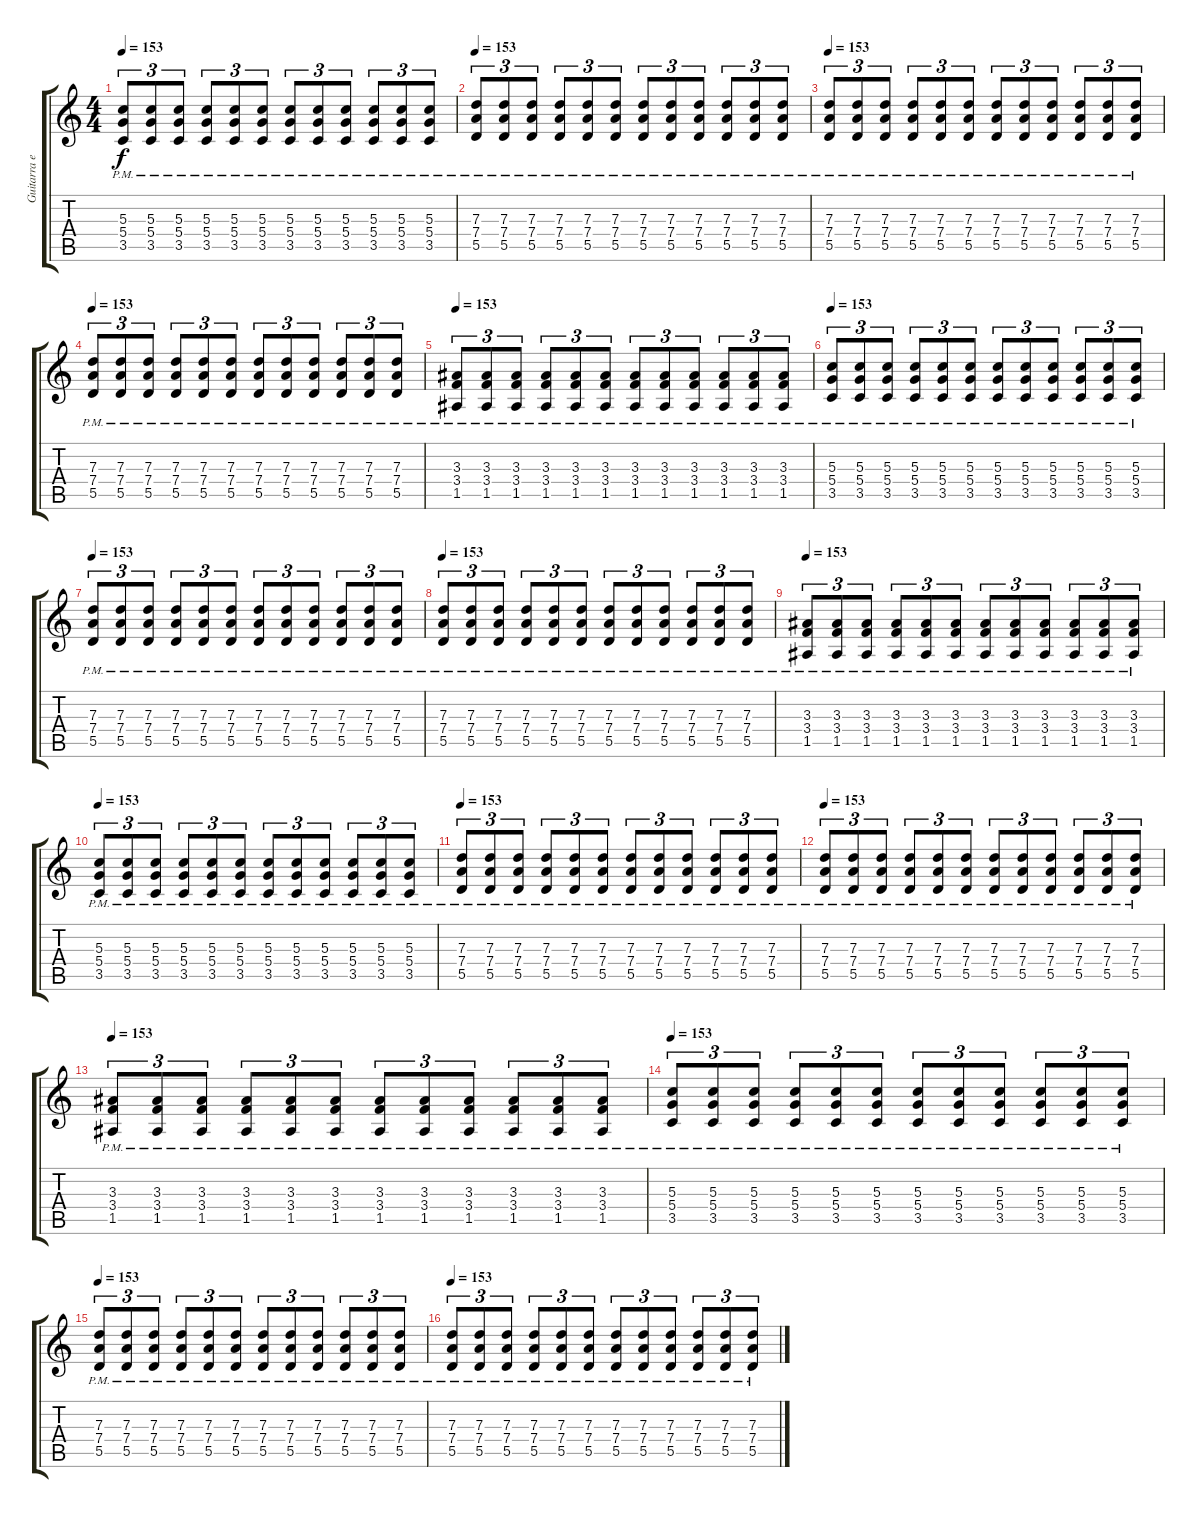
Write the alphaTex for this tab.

\track ("Guitarra eléctrica 1" "Guitarra e") {instrument distortionguitar}
\staff {score tabs}
\tuning (E4 B3 G3 D3 A2 E2) {hide}
\ts (4 4)
\tempo 153
\clef g2
\ks c
(5.3{pm} 5.4{pm} 3.5{pm}).8{tu (3 2) dy f} (5.3{pm} 5.4{pm} 3.5{pm}).8{tu (3 2)} (5.3{pm} 5.4{pm} 3.5{pm}).8{tu (3 2)} (5.3{pm} 5.4{pm} 3.5{pm}).8{tu (3 2)} (5.3{pm} 5.4{pm} 3.5{pm}).8{tu (3 2)} (5.3{pm} 5.4{pm} 3.5{pm}).8{tu (3 2)} (5.3{pm} 5.4{pm} 3.5{pm}).8{tu (3 2)} (5.3{pm} 5.4{pm} 3.5{pm}).8{tu (3 2)} (5.3{pm} 5.4{pm} 3.5{pm}).8{tu (3 2)} (5.3{pm} 5.4{pm} 3.5{pm}).8{tu (3 2)} (5.3{pm} 5.4{pm} 3.5{pm}).8{tu (3 2)} (5.3{pm} 5.4{pm} 3.5{pm}).8{tu (3 2)} |
\tempo 153
(7.3{pm} 7.4{pm} 5.5{pm}).8{tu (3 2) volume 13} (7.3{pm} 7.4{pm} 5.5{pm}).8{tu (3 2)} (7.3{pm} 7.4{pm} 5.5{pm}).8{tu (3 2)} (7.3{pm} 7.4{pm} 5.5{pm}).8{tu (3 2)} (7.3{pm} 7.4{pm} 5.5{pm}).8{tu (3 2)} (7.3{pm} 7.4{pm} 5.5{pm}).8{tu (3 2)} (7.3{pm} 7.4{pm} 5.5{pm}).8{tu (3 2)} (7.3{pm} 7.4{pm} 5.5{pm}).8{tu (3 2)} (7.3{pm} 7.4{pm} 5.5{pm}).8{tu (3 2)} (7.3{pm} 7.4{pm} 5.5{pm}).8{tu (3 2)} (7.3{pm} 7.4{pm} 5.5{pm}).8{tu (3 2)} (7.3{pm} 7.4{pm} 5.5{pm}).8{tu (3 2)} |
\tempo 153
(7.3{pm} 7.4{pm} 5.5{pm}).8{tu (3 2) volume 13} (7.3{pm} 7.4{pm} 5.5{pm}).8{tu (3 2)} (7.3{pm} 7.4{pm} 5.5{pm}).8{tu (3 2)} (7.3{pm} 7.4{pm} 5.5{pm}).8{tu (3 2)} (7.3{pm} 7.4{pm} 5.5{pm}).8{tu (3 2)} (7.3{pm} 7.4{pm} 5.5{pm}).8{tu (3 2)} (7.3{pm} 7.4{pm} 5.5{pm}).8{tu (3 2)} (7.3{pm} 7.4{pm} 5.5{pm}).8{tu (3 2)} (7.3{pm} 7.4{pm} 5.5{pm}).8{tu (3 2)} (7.3{pm} 7.4{pm} 5.5{pm}).8{tu (3 2)} (7.3{pm} 7.4{pm} 5.5{pm}).8{tu (3 2)} (7.3{pm} 7.4{pm} 5.5{pm}).8{tu (3 2)} |
\tempo 153
(7.3{pm} 7.4{pm} 5.5{pm}).8{tu (3 2) volume 13} (7.3{pm} 7.4{pm} 5.5{pm}).8{tu (3 2)} (7.3{pm} 7.4{pm} 5.5{pm}).8{tu (3 2)} (7.3{pm} 7.4{pm} 5.5{pm}).8{tu (3 2)} (7.3{pm} 7.4{pm} 5.5{pm}).8{tu (3 2)} (7.3{pm} 7.4{pm} 5.5{pm}).8{tu (3 2)} (7.3{pm} 7.4{pm} 5.5{pm}).8{tu (3 2)} (7.3{pm} 7.4{pm} 5.5{pm}).8{tu (3 2)} (7.3{pm} 7.4{pm} 5.5{pm}).8{tu (3 2)} (7.3{pm} 7.4{pm} 5.5{pm}).8{tu (3 2)} (7.3{pm} 7.4{pm} 5.5{pm}).8{tu (3 2)} (7.3{pm} 7.4{pm} 5.5{pm}).8{tu (3 2)} |
\tempo 153
(3.3{pm} 3.4{pm} 1.5{pm}).8{tu (3 2)} (3.3{pm} 3.4{pm} 1.5{pm}).8{tu (3 2)} (3.3{pm} 3.4{pm} 1.5{pm}).8{tu (3 2)} (3.3{pm} 3.4{pm} 1.5{pm}).8{tu (3 2)} (3.3{pm} 3.4{pm} 1.5{pm}).8{tu (3 2)} (3.3{pm} 3.4{pm} 1.5{pm}).8{tu (3 2)} (3.3{pm} 3.4{pm} 1.5{pm}).8{tu (3 2)} (3.3{pm} 3.4{pm} 1.5{pm}).8{tu (3 2)} (3.3{pm} 3.4{pm} 1.5{pm}).8{tu (3 2)} (3.3{pm} 3.4{pm} 1.5{pm}).8{tu (3 2)} (3.3{pm} 3.4{pm} 1.5{pm}).8{tu (3 2)} (3.3{pm} 3.4{pm} 1.5{pm}).8{tu (3 2)} |
\tempo 153
(5.3{pm} 5.4{pm} 3.5{pm}).8{tu (3 2)} (5.3{pm} 5.4{pm} 3.5{pm}).8{tu (3 2)} (5.3{pm} 5.4{pm} 3.5{pm}).8{tu (3 2)} (5.3{pm} 5.4{pm} 3.5{pm}).8{tu (3 2)} (5.3{pm} 5.4{pm} 3.5{pm}).8{tu (3 2)} (5.3{pm} 5.4{pm} 3.5{pm}).8{tu (3 2)} (5.3{pm} 5.4{pm} 3.5{pm}).8{tu (3 2)} (5.3{pm} 5.4{pm} 3.5{pm}).8{tu (3 2)} (5.3{pm} 5.4{pm} 3.5{pm}).8{tu (3 2)} (5.3{pm} 5.4{pm} 3.5{pm}).8{tu (3 2)} (5.3{pm} 5.4{pm} 3.5{pm}).8{tu (3 2)} (5.3{pm} 5.4{pm} 3.5{pm}).8{tu (3 2)} |
\tempo 153
(7.3{pm} 7.4{pm} 5.5{pm}).8{tu (3 2) volume 13} (7.3{pm} 7.4{pm} 5.5{pm}).8{tu (3 2)} (7.3{pm} 7.4{pm} 5.5{pm}).8{tu (3 2)} (7.3{pm} 7.4{pm} 5.5{pm}).8{tu (3 2)} (7.3{pm} 7.4{pm} 5.5{pm}).8{tu (3 2)} (7.3{pm} 7.4{pm} 5.5{pm}).8{tu (3 2)} (7.3{pm} 7.4{pm} 5.5{pm}).8{tu (3 2)} (7.3{pm} 7.4{pm} 5.5{pm}).8{tu (3 2)} (7.3{pm} 7.4{pm} 5.5{pm}).8{tu (3 2)} (7.3{pm} 7.4{pm} 5.5{pm}).8{tu (3 2)} (7.3{pm} 7.4{pm} 5.5{pm}).8{tu (3 2)} (7.3{pm} 7.4{pm} 5.5{pm}).8{tu (3 2)} |
\tempo 153
(7.3{pm} 7.4{pm} 5.5{pm}).8{tu (3 2) volume 13} (7.3{pm} 7.4{pm} 5.5{pm}).8{tu (3 2)} (7.3{pm} 7.4{pm} 5.5{pm}).8{tu (3 2)} (7.3{pm} 7.4{pm} 5.5{pm}).8{tu (3 2)} (7.3{pm} 7.4{pm} 5.5{pm}).8{tu (3 2)} (7.3{pm} 7.4{pm} 5.5{pm}).8{tu (3 2)} (7.3{pm} 7.4{pm} 5.5{pm}).8{tu (3 2)} (7.3{pm} 7.4{pm} 5.5{pm}).8{tu (3 2)} (7.3{pm} 7.4{pm} 5.5{pm}).8{tu (3 2)} (7.3{pm} 7.4{pm} 5.5{pm}).8{tu (3 2)} (7.3{pm} 7.4{pm} 5.5{pm}).8{tu (3 2)} (7.3{pm} 7.4{pm} 5.5{pm}).8{tu (3 2)} |
\tempo 153
(3.3{pm} 3.4{pm} 1.5{pm}).8{tu (3 2)} (3.3{pm} 3.4{pm} 1.5{pm}).8{tu (3 2)} (3.3{pm} 3.4{pm} 1.5{pm}).8{tu (3 2)} (3.3{pm} 3.4{pm} 1.5{pm}).8{tu (3 2)} (3.3{pm} 3.4{pm} 1.5{pm}).8{tu (3 2)} (3.3{pm} 3.4{pm} 1.5{pm}).8{tu (3 2)} (3.3{pm} 3.4{pm} 1.5{pm}).8{tu (3 2)} (3.3{pm} 3.4{pm} 1.5{pm}).8{tu (3 2)} (3.3{pm} 3.4{pm} 1.5{pm}).8{tu (3 2)} (3.3{pm} 3.4{pm} 1.5{pm}).8{tu (3 2)} (3.3{pm} 3.4{pm} 1.5{pm}).8{tu (3 2)} (3.3{pm} 3.4{pm} 1.5{pm}).8{tu (3 2)} |
\tempo 153
(5.3{pm} 5.4{pm} 3.5{pm}).8{tu (3 2)} (5.3{pm} 5.4{pm} 3.5{pm}).8{tu (3 2)} (5.3{pm} 5.4{pm} 3.5{pm}).8{tu (3 2)} (5.3{pm} 5.4{pm} 3.5{pm}).8{tu (3 2)} (5.3{pm} 5.4{pm} 3.5{pm}).8{tu (3 2)} (5.3{pm} 5.4{pm} 3.5{pm}).8{tu (3 2)} (5.3{pm} 5.4{pm} 3.5{pm}).8{tu (3 2)} (5.3{pm} 5.4{pm} 3.5{pm}).8{tu (3 2)} (5.3{pm} 5.4{pm} 3.5{pm}).8{tu (3 2)} (5.3{pm} 5.4{pm} 3.5{pm}).8{tu (3 2)} (5.3{pm} 5.4{pm} 3.5{pm}).8{tu (3 2)} (5.3{pm} 5.4{pm} 3.5{pm}).8{tu (3 2)} |
\tempo 153
(7.3{pm} 7.4{pm} 5.5{pm}).8{tu (3 2) volume 13} (7.3{pm} 7.4{pm} 5.5{pm}).8{tu (3 2)} (7.3{pm} 7.4{pm} 5.5{pm}).8{tu (3 2)} (7.3{pm} 7.4{pm} 5.5{pm}).8{tu (3 2)} (7.3{pm} 7.4{pm} 5.5{pm}).8{tu (3 2)} (7.3{pm} 7.4{pm} 5.5{pm}).8{tu (3 2)} (7.3{pm} 7.4{pm} 5.5{pm}).8{tu (3 2)} (7.3{pm} 7.4{pm} 5.5{pm}).8{tu (3 2)} (7.3{pm} 7.4{pm} 5.5{pm}).8{tu (3 2)} (7.3{pm} 7.4{pm} 5.5{pm}).8{tu (3 2)} (7.3{pm} 7.4{pm} 5.5{pm}).8{tu (3 2)} (7.3{pm} 7.4{pm} 5.5{pm}).8{tu (3 2)} |
\tempo 153
(7.3{pm} 7.4{pm} 5.5{pm}).8{tu (3 2) volume 13} (7.3{pm} 7.4{pm} 5.5{pm}).8{tu (3 2)} (7.3{pm} 7.4{pm} 5.5{pm}).8{tu (3 2)} (7.3{pm} 7.4{pm} 5.5{pm}).8{tu (3 2)} (7.3{pm} 7.4{pm} 5.5{pm}).8{tu (3 2)} (7.3{pm} 7.4{pm} 5.5{pm}).8{tu (3 2)} (7.3{pm} 7.4{pm} 5.5{pm}).8{tu (3 2)} (7.3{pm} 7.4{pm} 5.5{pm}).8{tu (3 2)} (7.3{pm} 7.4{pm} 5.5{pm}).8{tu (3 2)} (7.3{pm} 7.4{pm} 5.5{pm}).8{tu (3 2)} (7.3{pm} 7.4{pm} 5.5{pm}).8{tu (3 2)} (7.3{pm} 7.4{pm} 5.5{pm}).8{tu (3 2)} |
\tempo 153
(3.3{pm} 3.4{pm} 1.5{pm}).8{tu (3 2)} (3.3{pm} 3.4{pm} 1.5{pm}).8{tu (3 2)} (3.3{pm} 3.4{pm} 1.5{pm}).8{tu (3 2)} (3.3{pm} 3.4{pm} 1.5{pm}).8{tu (3 2)} (3.3{pm} 3.4{pm} 1.5{pm}).8{tu (3 2)} (3.3{pm} 3.4{pm} 1.5{pm}).8{tu (3 2)} (3.3{pm} 3.4{pm} 1.5{pm}).8{tu (3 2)} (3.3{pm} 3.4{pm} 1.5{pm}).8{tu (3 2)} (3.3{pm} 3.4{pm} 1.5{pm}).8{tu (3 2)} (3.3{pm} 3.4{pm} 1.5{pm}).8{tu (3 2)} (3.3{pm} 3.4{pm} 1.5{pm}).8{tu (3 2)} (3.3{pm} 3.4{pm} 1.5{pm}).8{tu (3 2)} |
\tempo 153
(5.3{pm} 5.4{pm} 3.5{pm}).8{tu (3 2)} (5.3{pm} 5.4{pm} 3.5{pm}).8{tu (3 2)} (5.3{pm} 5.4{pm} 3.5{pm}).8{tu (3 2)} (5.3{pm} 5.4{pm} 3.5{pm}).8{tu (3 2)} (5.3{pm} 5.4{pm} 3.5{pm}).8{tu (3 2)} (5.3{pm} 5.4{pm} 3.5{pm}).8{tu (3 2)} (5.3{pm} 5.4{pm} 3.5{pm}).8{tu (3 2)} (5.3{pm} 5.4{pm} 3.5{pm}).8{tu (3 2)} (5.3{pm} 5.4{pm} 3.5{pm}).8{tu (3 2)} (5.3{pm} 5.4{pm} 3.5{pm}).8{tu (3 2)} (5.3{pm} 5.4{pm} 3.5{pm}).8{tu (3 2)} (5.3{pm} 5.4{pm} 3.5{pm}).8{tu (3 2)} |
\tempo 153
(7.3{pm} 7.4{pm} 5.5{pm}).8{tu (3 2) volume 13} (7.3{pm} 7.4{pm} 5.5{pm}).8{tu (3 2)} (7.3{pm} 7.4{pm} 5.5{pm}).8{tu (3 2)} (7.3{pm} 7.4{pm} 5.5{pm}).8{tu (3 2)} (7.3{pm} 7.4{pm} 5.5{pm}).8{tu (3 2)} (7.3{pm} 7.4{pm} 5.5{pm}).8{tu (3 2)} (7.3{pm} 7.4{pm} 5.5{pm}).8{tu (3 2)} (7.3{pm} 7.4{pm} 5.5{pm}).8{tu (3 2)} (7.3{pm} 7.4{pm} 5.5{pm}).8{tu (3 2)} (7.3{pm} 7.4{pm} 5.5{pm}).8{tu (3 2)} (7.3{pm} 7.4{pm} 5.5{pm}).8{tu (3 2)} (7.3{pm} 7.4{pm} 5.5{pm}).8{tu (3 2)} |
\tempo 153
(7.3{pm} 7.4{pm} 5.5{pm}).8{tu (3 2) volume 13} (7.3{pm} 7.4{pm} 5.5{pm}).8{tu (3 2)} (7.3{pm} 7.4{pm} 5.5{pm}).8{tu (3 2)} (7.3{pm} 7.4{pm} 5.5{pm}).8{tu (3 2)} (7.3{pm} 7.4{pm} 5.5{pm}).8{tu (3 2)} (7.3{pm} 7.4{pm} 5.5{pm}).8{tu (3 2)} (7.3{pm} 7.4{pm} 5.5{pm}).8{tu (3 2)} (7.3{pm} 7.4{pm} 5.5{pm}).8{tu (3 2)} (7.3{pm} 7.4{pm} 5.5{pm}).8{tu (3 2)} (7.3{pm} 7.4{pm} 5.5{pm}).8{tu (3 2)} (7.3{pm} 7.4{pm} 5.5{pm}).8{tu (3 2)} (7.3{pm} 7.4{pm} 5.5{pm}).8{tu (3 2)}
